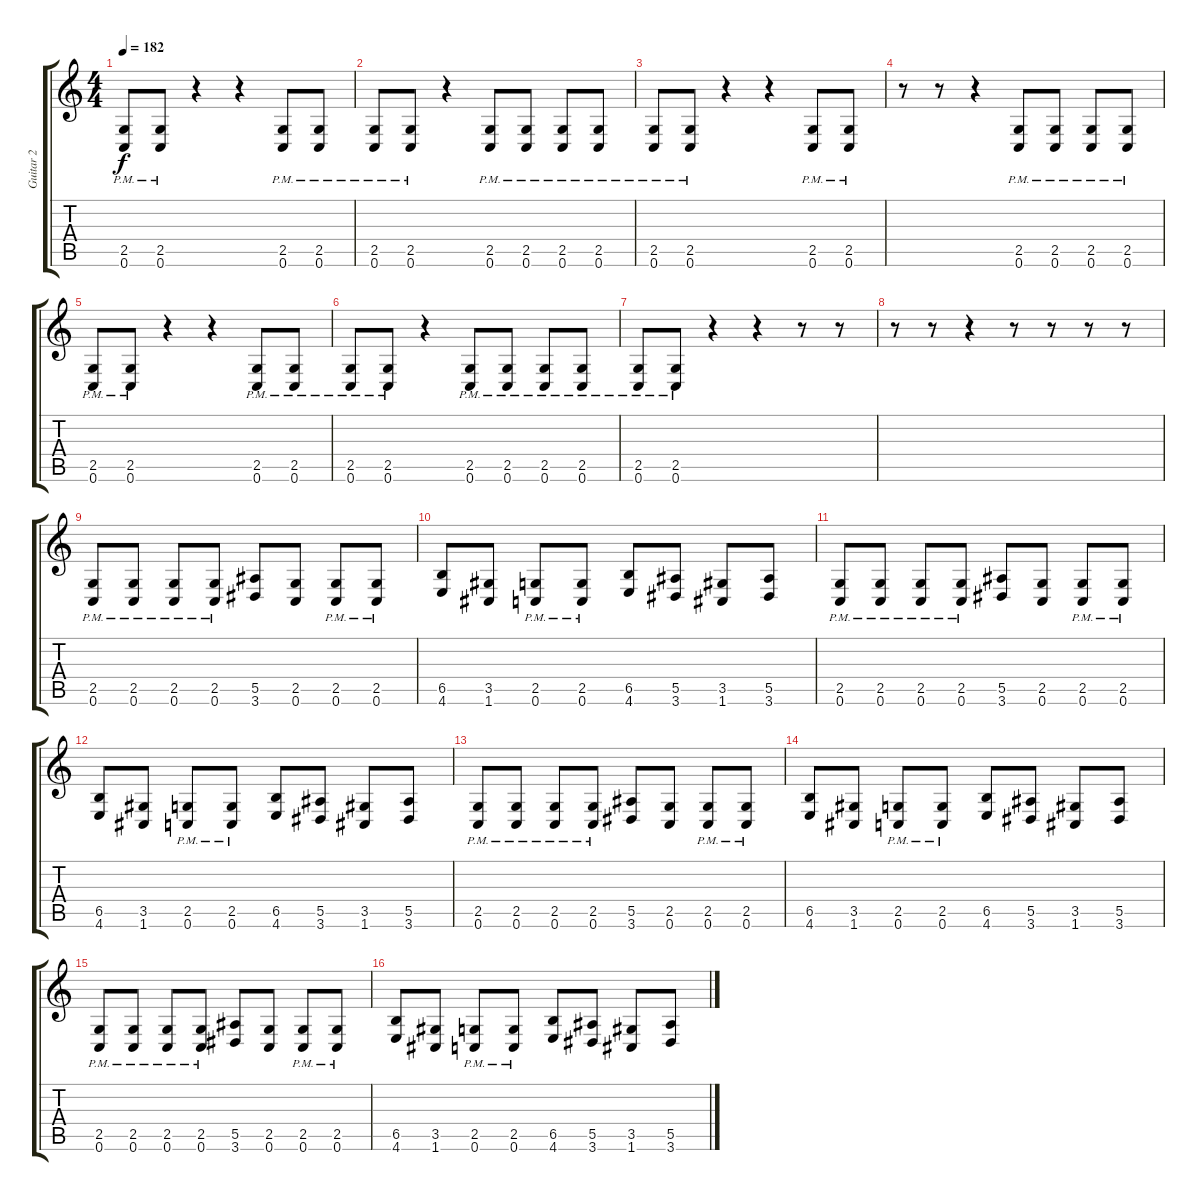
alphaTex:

\track ("Guitar 2" "Guitar 2") {instrument distortionguitar}
\staff {score tabs}
\tuning (C4 G3 Eb3 Bb2 F2 C2) {hide}
\ts (4 4)
\tempo 182
\clef g2
\ks c
(2.5{pm} 0.6{pm}).8{dy f} (2.5{pm} 0.6{pm}).8 r.4 r.4 (2.5{pm} 0.6{pm}).8 (2.5{pm} 0.6{pm}).8 |
(2.5{pm} 0.6{pm}).8 (2.5{pm} 0.6{pm}).8 r.4 (2.5{pm} 0.6{pm}).8 (2.5{pm} 0.6{pm}).8 (2.5{pm} 0.6{pm}).8 (2.5{pm} 0.6{pm}).8 |
(2.5{pm} 0.6{pm}).8 (2.5{pm} 0.6{pm}).8 r.4 r.4 (2.5{pm} 0.6{pm}).8 (2.5{pm} 0.6{pm}).8 |
r.8 r.8 r.4 (2.5{pm} 0.6{pm}).8 (2.5{pm} 0.6{pm}).8 (2.5{pm} 0.6{pm}).8 (2.5{pm} 0.6{pm}).8 |
(2.5{pm} 0.6{pm}).8 (2.5{pm} 0.6{pm}).8 r.4 r.4 (2.5{pm} 0.6{pm}).8 (2.5{pm} 0.6{pm}).8 |
(2.5{pm} 0.6{pm}).8 (2.5{pm} 0.6{pm}).8 r.4 (2.5{pm} 0.6{pm}).8 (2.5{pm} 0.6{pm}).8 (2.5{pm} 0.6{pm}).8 (2.5{pm} 0.6{pm}).8 |
(2.5{pm} 0.6{pm}).8 (2.5{pm} 0.6{pm}).8 r.4 r.4 r.8 r.8 |
r.8 r.8 r.4 r.8 r.8 r.8 r.8 |
(2.5{pm} 0.6{pm}).8 (2.5{pm} 0.6{pm}).8 (2.5{pm} 0.6{pm}).8 (2.5{pm} 0.6{pm}).8 (5.5 3.6).8 (2.5 0.6).8 (2.5{pm} 0.6{pm}).8 (2.5{pm} 0.6{pm}).8 |
(6.5 4.6).8 (3.5 1.6).8 (2.5{pm} 0.6{pm}).8 (2.5{pm} 0.6{pm}).8 (6.5 4.6).8 (5.5 3.6).8 (3.5 1.6).8 (5.5 3.6).8 |
(2.5{pm} 0.6{pm}).8 (2.5{pm} 0.6{pm}).8 (2.5{pm} 0.6{pm}).8 (2.5{pm} 0.6{pm}).8 (5.5 3.6).8 (2.5 0.6).8 (2.5{pm} 0.6{pm}).8 (2.5{pm} 0.6{pm}).8 |
(6.5 4.6).8 (3.5 1.6).8 (2.5{pm} 0.6{pm}).8 (2.5{pm} 0.6{pm}).8 (6.5 4.6).8 (5.5 3.6).8 (3.5 1.6).8 (5.5 3.6).8 |
(2.5{pm} 0.6{pm}).8 (2.5{pm} 0.6{pm}).8 (2.5{pm} 0.6{pm}).8 (2.5{pm} 0.6{pm}).8 (5.5 3.6).8 (2.5 0.6).8 (2.5{pm} 0.6{pm}).8 (2.5{pm} 0.6{pm}).8 |
(6.5 4.6).8 (3.5 1.6).8 (2.5{pm} 0.6{pm}).8 (2.5{pm} 0.6{pm}).8 (6.5 4.6).8 (5.5 3.6).8 (3.5 1.6).8 (5.5 3.6).8 |
(2.5{pm} 0.6{pm}).8 (2.5{pm} 0.6{pm}).8 (2.5{pm} 0.6{pm}).8 (2.5{pm} 0.6{pm}).8 (5.5 3.6).8 (2.5 0.6).8 (2.5{pm} 0.6{pm}).8 (2.5{pm} 0.6{pm}).8 |
(6.5 4.6).8 (3.5 1.6).8 (2.5{pm} 0.6{pm}).8 (2.5{pm} 0.6{pm}).8 (6.5 4.6).8 (5.5 3.6).8 (3.5 1.6).8 (5.5 3.6).8
